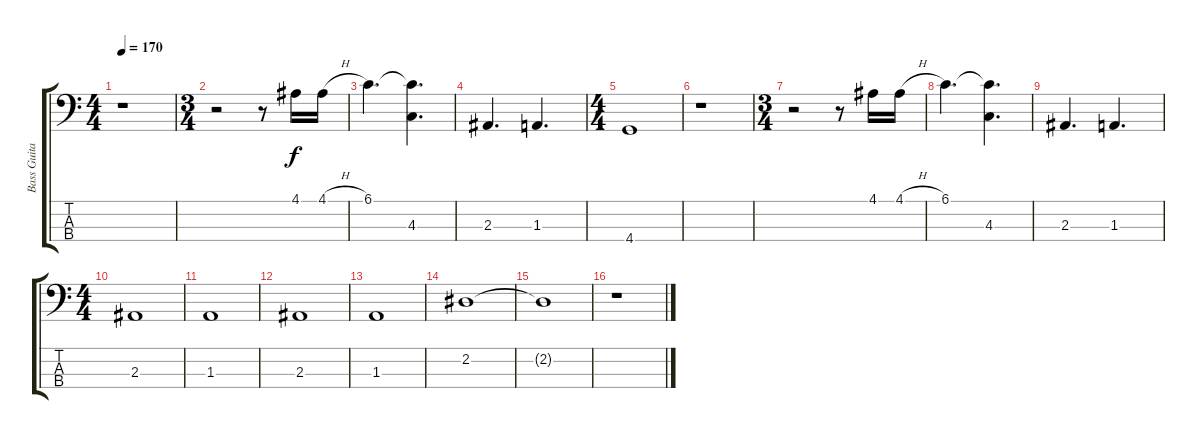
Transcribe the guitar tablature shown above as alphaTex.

\track ("Bass Guitar" "Bass Guita") {instrument electricbasspick}
\staff {score tabs}
\tuning (Gb2 Db2 Ab1 Eb1) {hide}
\ts (4 4)
\tempo 170
\clef f4
\ks c
r.1{dy f} |
\ts (3 4)
r.2 r.8 4.1.16 4.1{h}.16 |
6.1.4{d} (6.1{t} 4.3).4{d} |
2.3.4{d} 1.3.4{d} |
\ts (4 4)
4.4.1 |
r.1 |
\ts (3 4)
r.2 r.8 4.1.16 4.1{h}.16 |
6.1.4{d} (6.1{t} 4.3).4{d} |
2.3.4{d} 1.3.4{d} |
\ts (4 4)
2.3.1 |
1.3.1 |
2.3.1 |
1.3.1 |
2.2.1 |
2.2{t}.1 |
r.1
